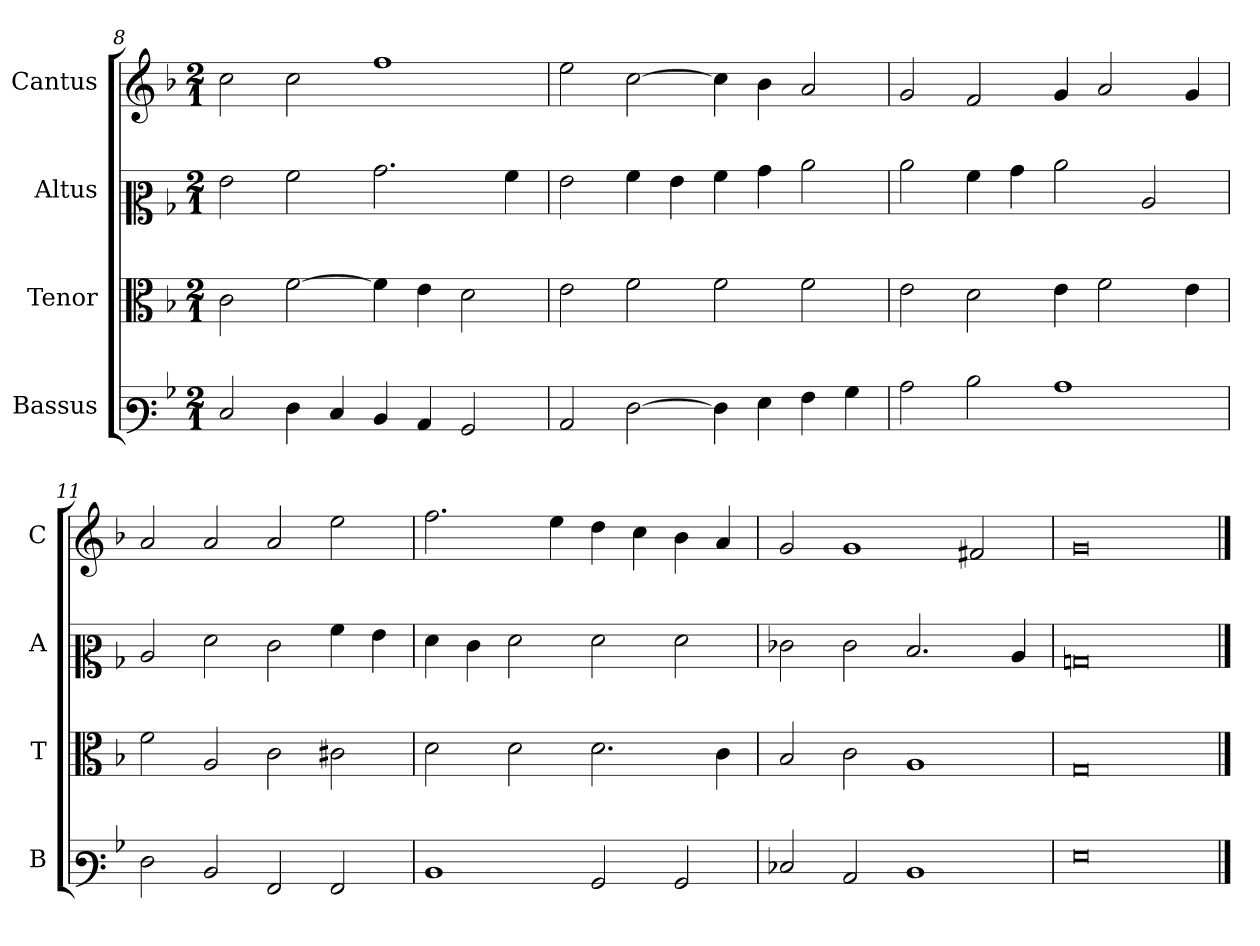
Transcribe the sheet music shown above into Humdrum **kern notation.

**kern	**kern	**kern	**kern
*part4	*part3	*part2	*part1
*staff4	*staff3	*staff2	*staff1
*I"Bassus	*I"Tenor	*I"Altus	*I"Cantus
*I'B	*I'T	*I'A	*I'C
*clefF3	*clefC3	*clefC2	*clefG2
*k[b-]	*k[b-]	*k[b-]	*k[b-]
*M2/1	*M2/1	*M2/1	*M2/1
=8	=8	=8	=8
2E	2c	2g	2cc
4F	[2f	2a	2cc
4E	.	.	.
4D	4f]	2.b-	1ff
4C	4e	.	.
2BB-	2d	.	.
.	.	4a	.
=9	=9	=9	=9
2C	2e	2g	2ee
[2F	2f	4a	[2cc
.	.	4g	.
4F]	2f	4a	4cc]
4G	.	4b-	4b-
4A	2f	2cc	2a
4B-	.	.	.
=10	=10	=10	=10
2c	2e	2cc	2g
2d	2d	4a	2f
.	.	4b-	.
1c	4e	2cc	4g
.	2f	.	2a
.	.	2c	.
.	4e	.	4g
=11	=11	=11	=11
2F	2f	2c	2a
2D	2A	2f	2a
2AA	2c	2e	2a
2AA	2c#X	4a	2ee
.	.	4g	.
=12	=12	=12	=12
1D	2d	4f	2.ff
.	.	4e	.
.	2d	2f	.
.	.	.	4ee
2BB-	2.d	2f	4dd
.	.	.	4cc
2BB-	.	2f	4b-
.	4c	.	4a
=13	=13	=13	=13
2E-X	2B-	2e-X	2g
2C	2c	2e-	1g
1D	1A	2.d	.
.	.	.	2f#X
.	.	4c	.
=14	=14	=14	=14
0G	0G	0Bn	0g
==	==	==	==
*-	*-	*-	*-
